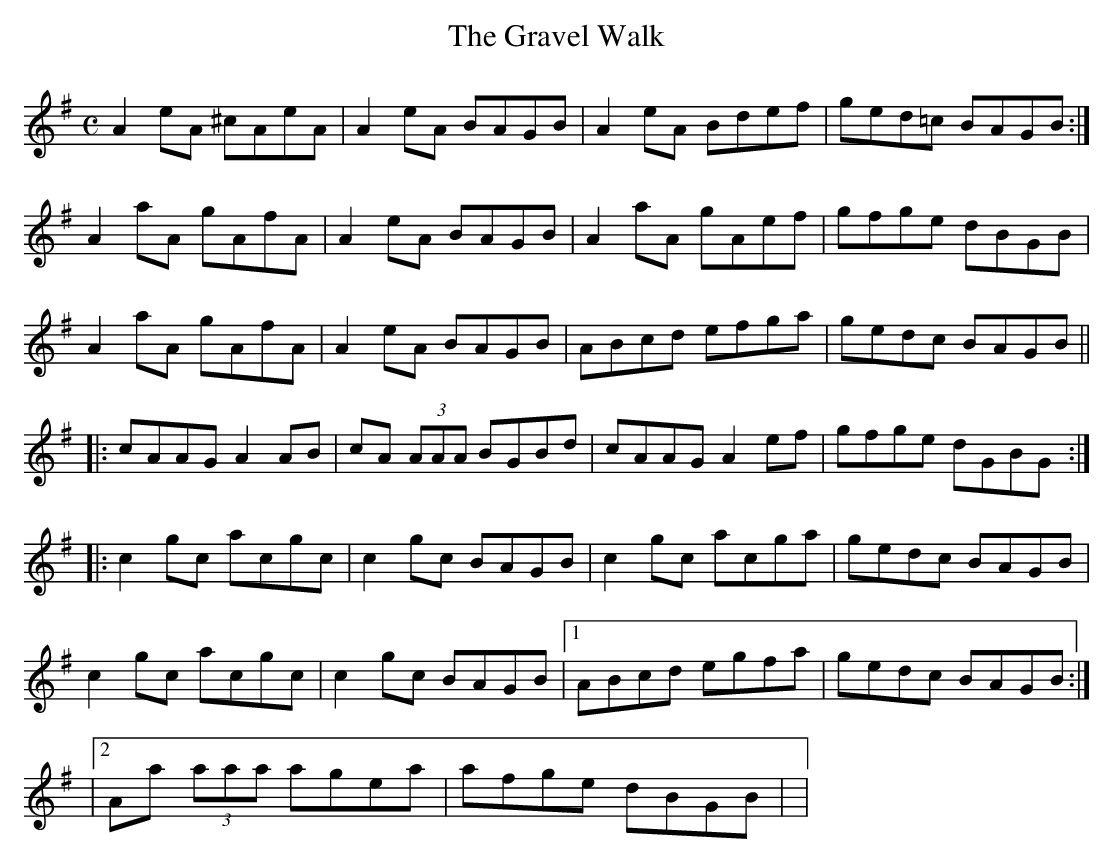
X:1
T:The Gravel Walk
M:C
L:1/8
K:ADor
A2 eA ^cAeA|A2 eA BAGB|A2 eA Bdef|ged=c BAGB :|
A2 aA gAfA|A2 eA BAGB|A2 aA gAef|gfge dBGB|
A2 aA gAfA|A2 eA BAGB|ABcd efga|gedc BAGB ||
|:cAAG A2 AB|cA (3AAA BGBd|cAAG A2 ef|gfge dGBG :|
|:c2 gc acgc|c2 gc BAGB|c2 gc acga|gedc BAGB|
c2 gc acgc|c2 gc BAGB|1 ABcd egfa|gedc BAGB :|
E:lw354
|2 Aa (3aaa agea|afge dBGB |>|
E:lw0
